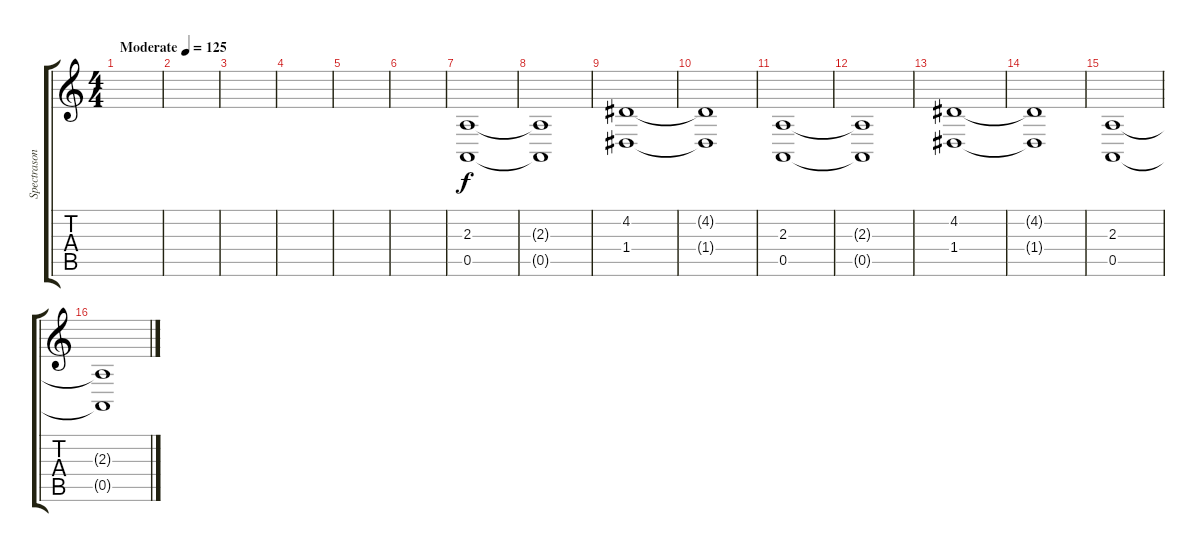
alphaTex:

\track ("Spectrasonics Omnisphere" "Spectrason") {instrument choiraahs}
\staff {score tabs}
\tuning (E4 B3 G3 D3 A2 E2) {hide}
\ts (4 4)
\tempo (125 "Moderate")
\clef g2
\ks c
|
|
|
|
|
|
(2.3 0.5).1 |
(2.3{t} 0.5{t}).1 |
(4.2 1.4).1 |
(4.2{t} 1.4{t}).1 |
(2.3 0.5).1 |
(2.3{t} 0.5{t}).1 |
(4.2 1.4).1 |
(4.2{t} 1.4{t}).1 |
(2.3 0.5).1 |
(2.3{t} 0.5{t}).1
